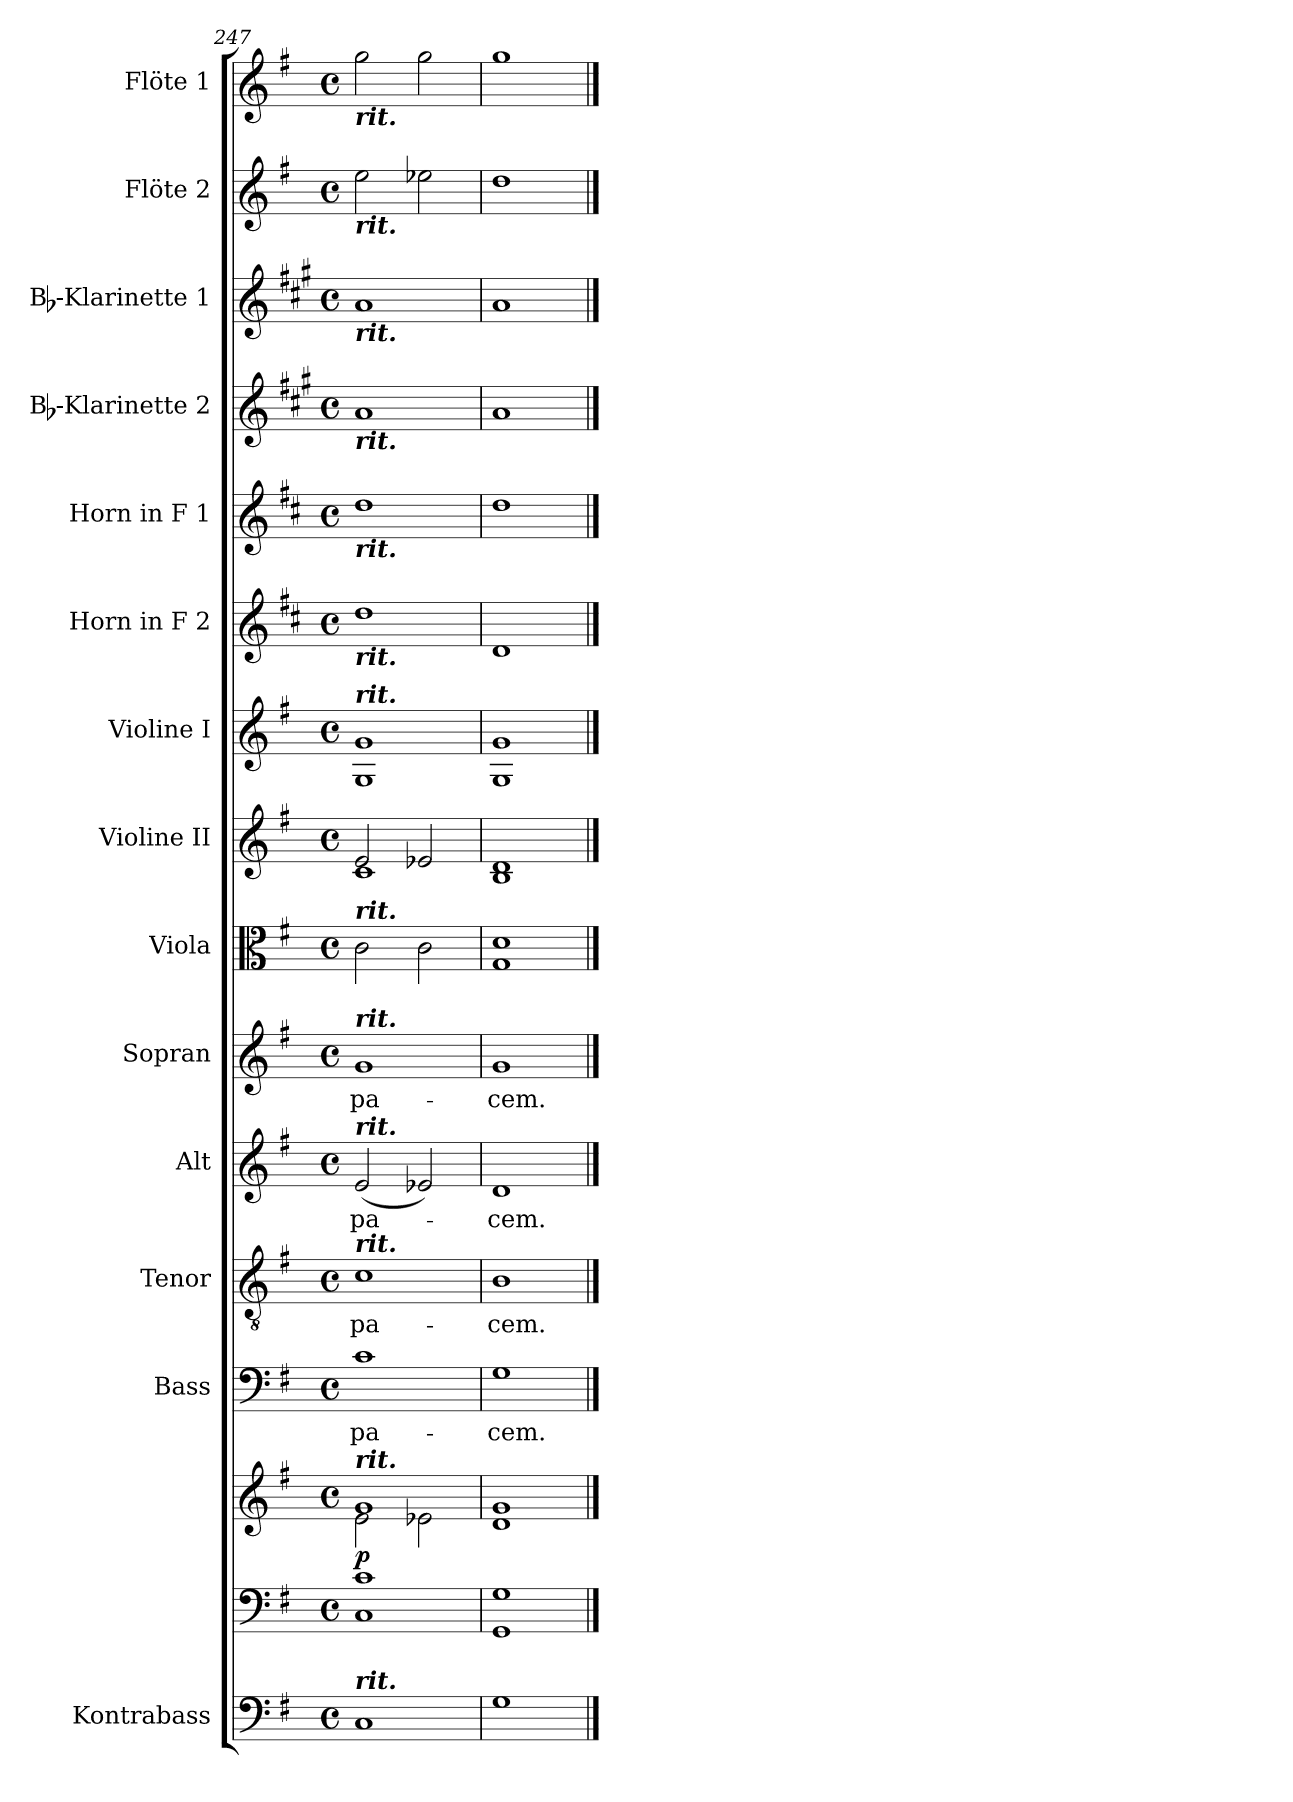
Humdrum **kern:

**kern	**kern	**kern	**dynam	**kern	**text	**kern	**text	**kern	**text	**kern	**text	**kern	**kern	**kern	**kern	**kern	**kern	**kern	**kern	**kern
*part15	*part14	*part14	*part14	*part13	*part13	*part12	*part12	*part11	*part11	*part10	*part10	*part9	*part8	*part7	*part6	*part5	*part4	*part3	*part2	*part1
*staff16	*staff15	*staff14	*staff14/15	*staff13	*staff13	*staff12	*staff12	*staff11	*staff11	*staff10	*staff10	*staff9	*staff8	*staff7	*staff6	*staff5	*staff4	*staff3	*staff2	*staff1
*I"Kontrabass	*	*	*	*I"Bass	*	*I"Tenor	*	*I"Alt	*	*I"Sopran	*	*I"Viola	*I"Violine II	*I"Violine I	*I"Horn in F 2	*I"Horn in F 1	*I"Bb-Klarinette 2	*I"Bb-Klarinette 1	*I"Flöte 2	*I"Flöte 1
*I'Kb.	*	*	*	*I'B.	*	*I'T.	*	*I'A.	*	*I'S.	*	*I'Vla.	*I'Vl. II	*I'Vl. I	*I'Horn 2	*I'Horn 1	*I'Bb Kl. 2	*I'Bb Kl. 1	*I'Fl. 2	*I'Fl. 1
*clefF4	*clefF4	*clefG2	*	*clefF4	*	*clefGv2	*	*clefG2	*	*clefG2	*	*clefC3	*clefG2	*clefG2	*clefG2	*clefG2	*clefG2	*clefG2	*clefG2	*clefG2
*ITrd7c12	*	*	*	*	*	*	*	*	*	*	*	*	*	*	*ITrd4c7	*ITrd4c7	*ITrd1c2	*ITrd1c2	*	*
*k[f#]	*k[f#]	*k[f#]	*	*k[f#]	*	*k[f#]	*	*k[f#]	*	*k[f#]	*	*k[f#]	*k[f#]	*k[f#]	*k[f#]	*k[f#]	*k[f#]	*k[f#]	*k[f#]	*k[f#]
*G:	*G:	*G:	*	*G:	*	*G:	*	*G:	*	*G:	*	*G:	*G:	*G:	*G:	*G:	*G:	*G:	*G:	*G:
*M4/4	*M4/4	*M4/4	*	*M4/4	*	*M4/4	*	*M4/4	*	*M4/4	*	*M4/4	*M4/4	*M4/4	*M4/4	*M4/4	*M4/4	*M4/4	*M4/4	*M4/4
*met(c)	*met(c)	*met(c)	*	*met(c)	*	*met(c)	*	*met(c)	*	*met(c)	*	*met(c)	*met(c)	*met(c)	*met(c)	*met(c)	*met(c)	*met(c)	*met(c)	*met(c)
=247	=247	=247	=247	=247	=247	=247	=247	=247	=247	=247	=247	=247	=247	=247	=247	=247	=247	=247	=247	=247
*	*	*^	*	*	*	*	*	*	*	*	*	*	*	*	*	*	*	*	*	*
!	!	!	!	!	!	!	!	!	!	!	!	!	!	!	!	!	!	!	!	!	!LO:TX:b:Bi:t=rit.
!	!	!	!	!	!	!	!	!	!	!	!	!	!	!	!	!	!	!	!	!LO:TX:b:Bi:t=rit.	!
!	!	!	!	!	!	!	!	!	!	!	!	!	!	!	!	!	!	!	!LO:TX:b:Bi:t=rit.	!	!
!	!	!	!	!	!	!	!	!	!	!	!	!	!	!	!	!	!	!LO:TX:b:Bi:t=rit.	!	!	!
!	!	!	!	!	!	!	!	!	!	!	!	!	!	!	!	!	!LO:TX:b:Bi:t=rit.	!	!	!	!
!	!	!	!	!	!	!	!	!	!	!	!	!	!	!	!	!LO:TX:b:Bi:t=rit.	!	!	!	!	!
!	!	!	!	!	!	!	!	!	!	!	!	!	!	!	!LO:TX:a:Bi:t=rit.	!	!	!	!	!	!
!	!	!	!	!	!	!	!	!	!	!	!	!	!	!LO:TX:a:Bi:t=rit.	!	!	!	!	!	!	!
!	!	!	!	!	!	!	!	!	!	!	!	!	!LO:TX:a:Bi:t=rit.	!	!	!	!	!	!	!	!
!	!	!	!	!	!	!	!	!	!	!	!LO:TX:a:Bi:t=rit.	!	!	!	!	!	!	!	!	!	!
!	!	!	!	!	!	!	!	!	!LO:TX:a:Bi:t=rit.	!	!	!	!	!	!	!	!	!	!	!	!
!	!	!	!	!	!	!	!LO:TX:a:Bi:t=rit.	!	!	!	!	!	!	!	!	!	!	!	!	!	!
!	!	!LO:TX:a:Bi:t=rit.	!	!	!	!	!	!	!	!	!	!	!	!	!	!	!	!	!	!	!
!LO:TX:a:Bi:t=rit.	!	!	!	!	!	!	!	!	!	!	!	!	!	!	!	!	!	!	!	!	!
!	!	!	!	!LO:DY:b	!	!LO:LY:b	!	!LO:LY:b	!	!LO:LY:b	!	!LO:LY:b	!	!	!	!	!	!	!	!	!
*	*	*	*	*	*	*	*	*	*	*	*	*	*	*^	*	*	*	*	*	*	*
1CC	1C 1c	1g	2e\	p	1c	pa-	1c	pa-	(<2e/	pa-	1g	pa-	2c\	2e/	1c	1G 1g	1g	1g	1g	1g	2ee\	2gg\
.	.	.	2e-X\	.	.	.	.	.	2e-X/)	.	.	.	2c\	2e-X/	.	.	.	.	.	.	2ee-X\	2gg\
*	*	*	*	*	*	*	*	*	*	*	*	*	*	*v	*v	*	*	*	*	*	*	*
=248	=248	=248	=248	=248	=248	=248	=248	=248	=248	=248	=248	=248	=248	=248	=248	=248	=248	=248	=248	=248	=248
!	!	!	!	!	!	!LO:LY:b	!	!LO:LY:b	!	!LO:LY:b	!	!LO:LY:b	!	!	!	!	!	!	!	!	!
1GG	1GG 1G	1g	1d	.	1G	-cem.	1B	-cem.	1d	-cem.	1g	-cem.	1G 1d	1B 1d	1G 1g	1G	1g	1g	1g	1dd	1gg
*	*	*v	*v	*	*	*	*	*	*	*	*	*	*	*	*	*	*	*	*	*	*
==	==	==	==	==	==	==	==	==	==	==	==	==	==	==	==	==	==	==	==	==
*-	*-	*-	*-	*-	*-	*-	*-	*-	*-	*-	*-	*-	*-	*-	*-	*-	*-	*-	*-	*-
